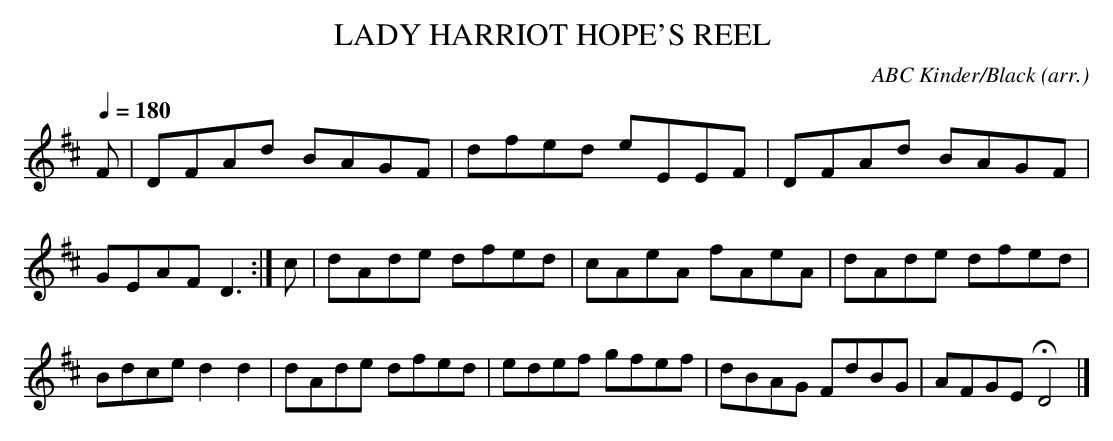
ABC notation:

X:1
T:LADY HARRIOT HOPE'S REEL \
C:ABC Kinder/Black (arr.)\
Q:1/4=180\
M:4/4\
L:1/8\
K:D % source key = F\
F|DFAd BAGF|dfed eEEF|DFAd BAGF|GEAF D3 :|\
c|dAde dfed|cAeA fAeA|dAde dfed|Bdce d2d2|\
dAde dfed|edef gfef|dBAG FdBG|AFGE HD4|]\
\
\
\
